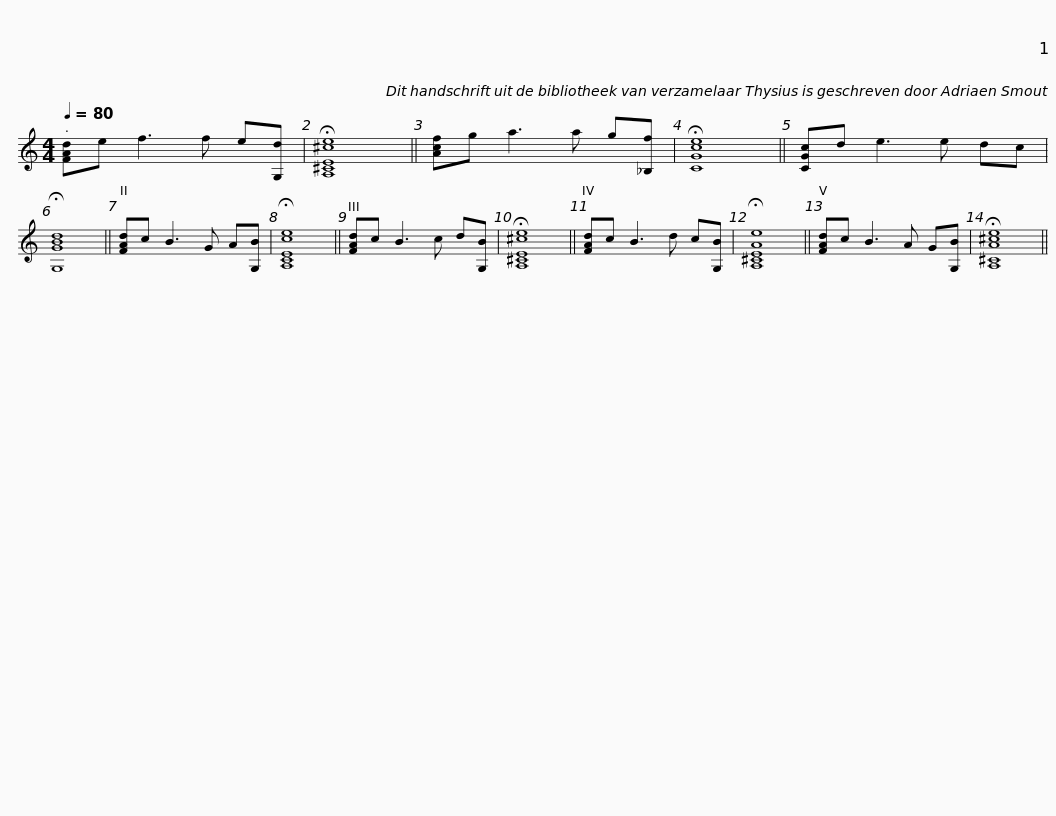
X:1
L:1/8
Q:1/4=80
M:4/4
I:linebreak $
K:C
U:s=!stemless!
V:1 treble
V:1
 [FAd]e f3 f e[G,d] | !fermata!s[A,^CE^ce]8 ||$ [Acf]g a3 a g[_B,f] | !fermata!s[CGce]8 ||$ [CGc]d e3 e dc | %5
 !fermata!s[G,GBd]8 ||$ [FAd]c B3 G A[G,B] | !fermata!s[A,CEce]8 ||$ [FAd]c B3 c d[G,B] | !fermata!s[A,^CE^ce]8 ||$ %10
 [FAd]c B3 d c[G,B] | !fermata!s[A,^CEAe]8 ||$ [FAd]c B3 A G[G,B] | !fermata!s[A,^CA^ce]8 || %14
